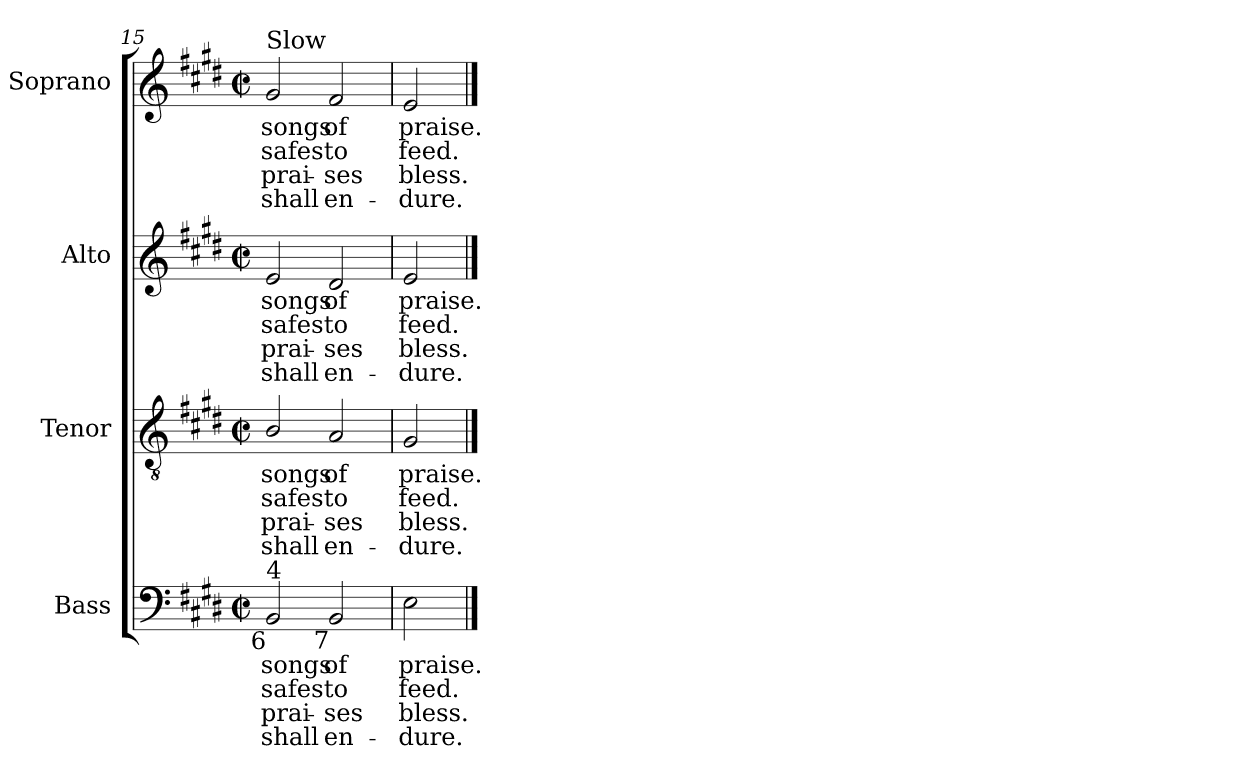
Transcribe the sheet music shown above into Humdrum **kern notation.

**kern	**text	**text	**text	**text	**kern	**text	**text	**text	**text	**kern	**text	**text	**text	**text	**kern	**text	**text	**text	**text
*part4	*part4	*part4	*part4	*part4	*part3	*part3	*part3	*part3	*part3	*part2	*part2	*part2	*part2	*part2	*part1	*part1	*part1	*part1	*part1
*staff4	*staff4	*staff4	*staff4	*staff4	*staff3	*staff3	*staff3	*staff3	*staff3	*staff2	*staff2	*staff2	*staff2	*staff2	*staff1	*staff1	*staff1	*staff1	*staff1
*I"Bass	*	*	*	*	*I"Tenor	*	*	*	*	*I"Alto	*	*	*	*	*I"Soprano	*	*	*	*
*I'B.	*	*	*	*	*I'T.	*	*	*	*	*I'A.	*	*	*	*	*I'S.	*	*	*	*
*clefF4	*	*	*	*	*clefGv2	*	*	*	*	*clefG2	*	*	*	*	*clefG2	*	*	*	*
*	*	*	*	*	*ITrd7c12	*	*	*	*	*	*	*	*	*	*	*	*	*	*
*k[f#c#g#d#]	*	*	*	*	*k[f#c#g#d#]	*	*	*	*	*k[f#c#g#d#]	*	*	*	*	*k[f#c#g#d#]	*	*	*	*
*E:	*	*	*	*	*E:	*	*	*	*	*E:	*	*	*	*	*E:	*	*	*	*
*M2/2	*	*	*	*	*M2/2	*	*	*	*	*M2/2	*	*	*	*	*M2/2	*	*	*	*
*met(c|)	*	*	*	*	*met(c|)	*	*	*	*	*met(c|)	*	*	*	*	*met(c|)	*	*	*	*
=15	=15	=15	=15	=15	=15	=15	=15	=15	=15	=15	=15	=15	=15	=15	=15	=15	=15	=15	=15
!	!LO:LY:b:color=#000000	!LO:LY:b:color=#000000	!LO:LY:b:color=#000000	!LO:LY:b:color=#000000	!	!	!	!	!	!	!	!	!	!	!	!	!	!	!
!	!	!	!	!	!	!LO:LY:b:color=#000000	!LO:LY:b:color=#000000	!LO:LY:b:color=#000000	!LO:LY:b:color=#000000	!	!	!	!	!	!	!	!	!	!
!	!	!	!	!	!	!	!	!	!	!	!LO:LY:b:color=#000000	!LO:LY:b:color=#000000	!LO:LY:b:color=#000000	!LO:LY:b:color=#000000	!	!	!	!	!
!	!	!	!	!	!	!	!	!	!	!	!	!	!	!	!LO:TX:a:t=Slow	!	!	!	!
!LO:TX:b:rj:t=6	!	!	!	!	!	!	!	!	!	!	!	!	!	!	!	!	!	!	!
!LO:TX:t=4	!	!	!	!	!	!	!	!	!	!	!	!	!	!	!	!	!	!	!
!	!	!	!	!	!	!	!	!	!	!	!	!	!	!	!	!LO:LY:b:color=#000000	!LO:LY:b:color=#000000	!LO:LY:b:color=#000000	!LO:LY:b:color=#000000
2BBi/	songs	-safes	prai-	-shall	2BBi/	songs	-safes	prai-	-shall	2ei/	songs	-safes	prai-	-shall	2g#i/	songs	-safes	prai-	-shall
!	!LO:LY:b:color=#000000	!LO:LY:b:color=#000000	!LO:LY:b:color=#000000	!LO:LY:b:color=#000000	!	!	!	!	!	!	!	!	!	!	!	!	!	!	!
!	!	!	!	!	!	!LO:LY:b:color=#000000	!LO:LY:b:color=#000000	!LO:LY:b:color=#000000	!LO:LY:b:color=#000000	!	!	!	!	!	!	!	!	!	!
!	!	!	!	!	!	!	!	!	!	!	!LO:LY:b:color=#000000	!LO:LY:b:color=#000000	!LO:LY:b:color=#000000	!LO:LY:b:color=#000000	!	!	!	!	!
!LO:TX:b:rj:t=7	!	!	!	!	!	!	!	!	!	!	!	!	!	!	!	!	!	!	!
!	!	!	!	!	!	!	!	!	!	!	!	!	!	!	!	!LO:LY:b:color=#000000	!LO:LY:b:color=#000000	!LO:LY:b:color=#000000	!LO:LY:b:color=#000000
2BBi/	of	to	ses	en-	2AAi/	of	to	ses	en-	2d#i/	of	to	ses	en-	2f#i/	of	to	ses	en-
=16	=16	=16	=16	=16	=16	=16	=16	=16	=16	=16	=16	=16	=16	=16	=16	=16	=16	=16	=16
!	!LO:LY:b:color=#000000	!LO:LY:b:color=#000000	!LO:LY:b:color=#000000	!LO:LY:b:color=#000000	!	!	!	!	!	!	!	!	!	!	!	!	!	!	!
!	!	!	!	!	!	!LO:LY:b:color=#000000	!LO:LY:b:color=#000000	!LO:LY:b:color=#000000	!LO:LY:b:color=#000000	!	!	!	!	!	!	!	!	!	!
!	!	!	!	!	!	!	!	!	!	!	!LO:LY:b:color=#000000	!LO:LY:b:color=#000000	!LO:LY:b:color=#000000	!LO:LY:b:color=#000000	!	!	!	!	!
!	!	!	!	!	!	!	!	!	!	!	!	!	!	!	!	!LO:LY:b:color=#000000	!LO:LY:b:color=#000000	!LO:LY:b:color=#000000	!LO:LY:b:color=#000000
2Ei\	praise.	feed.	-bless.	dure.	2GG#i/	praise.	feed.	-bless.	dure.	2ei/	praise.	feed.	-bless.	dure.	2ei/	praise.	feed.	-bless.	dure.
==	==	==	==	==	==	==	==	==	==	==	==	==	==	==	==	==	==	==	==
*-	*-	*-	*-	*-	*-	*-	*-	*-	*-	*-	*-	*-	*-	*-	*-	*-	*-	*-	*-
